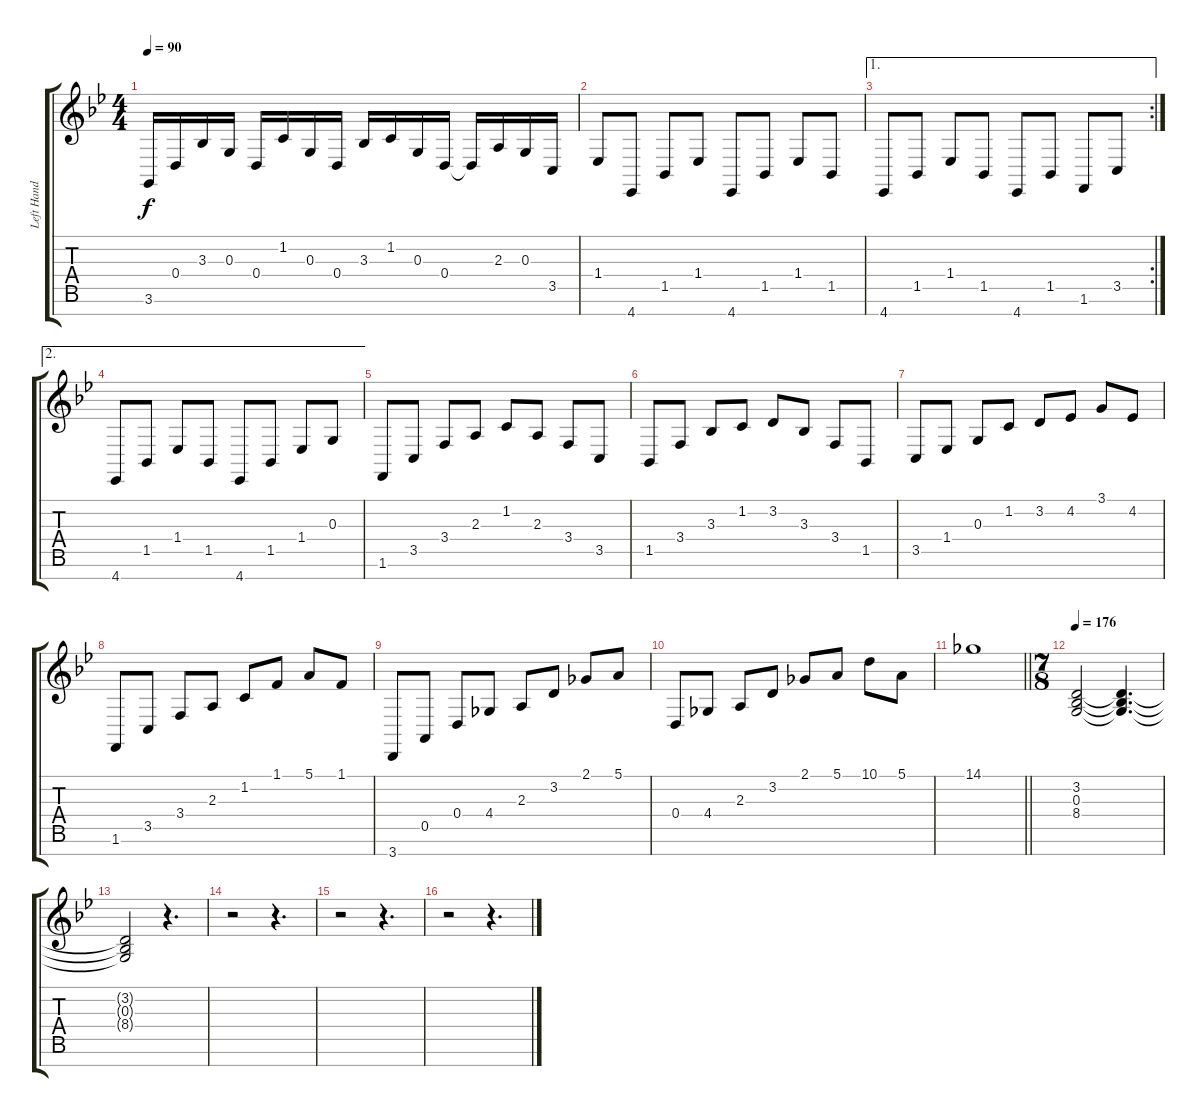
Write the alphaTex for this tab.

\track ("Left Hand" "Left Hand") {instrument acousticgrandpiano}
\staff {score tabs}
\tuning (E4 B3 G3 D3 A2 E2 B1) {hide}
\ts (4 4)
\tempo 90
\clef g2
\ks bb
3.6.16{dy f} 0.4.16 3.3.16 0.3.16 0.4.16 1.2.16 0.3.16 0.4.16 3.3.16 1.2.16 0.3.16 0.4.16 0.4{t}.16 2.3.16 0.3.16 3.5.16 |
1.4.8 4.7.8 1.5.8 1.4.8 4.7.8 1.5.8 1.4.8 1.5.8 |
\ae 1
\rc 2
4.7.8 1.5.8 1.4.8 1.5.8 4.7.8 1.5.8 1.6.8 3.5.8 |
\ae 2
4.7.8 1.5.8 1.4.8 1.5.8 4.7.8 1.5.8 1.4.8 0.3.8 |
1.6.8 3.5.8 3.4.8 2.3.8 1.2.8 2.3.8 3.4.8 3.5.8 |
1.5.8 3.4.8 3.3.8 1.2.8 3.2.8 3.3.8 3.4.8 1.5.8 |
3.5.8 1.4.8 0.3.8 1.2.8 3.2.8 4.2.8 3.1.8 4.2.8 |
1.6.8 3.5.8 3.4.8 2.3.8 1.2.8 1.1.8 5.1.8 1.1.8 |
3.7.8 0.5.8 0.4.8 4.4.8 2.3.8 3.2.8 2.1.8 5.1.8 |
0.4.8 4.4.8 2.3.8 3.2.8 2.1.8 5.1.8 10.1.8 5.1.8 |
\barLineRight lightlight
14.1.1 |
\ts (7 8)
\tempo 176
(3.2 0.3 8.4).2 (3.2{t} 0.3{t} 8.4{t}).4{d} |
(3.2{t} 0.3{t} 8.4{t}).2 r.4{d} |
r.2 r.4{d} |
r.2 r.4{d} |
r.2 r.4{d}
